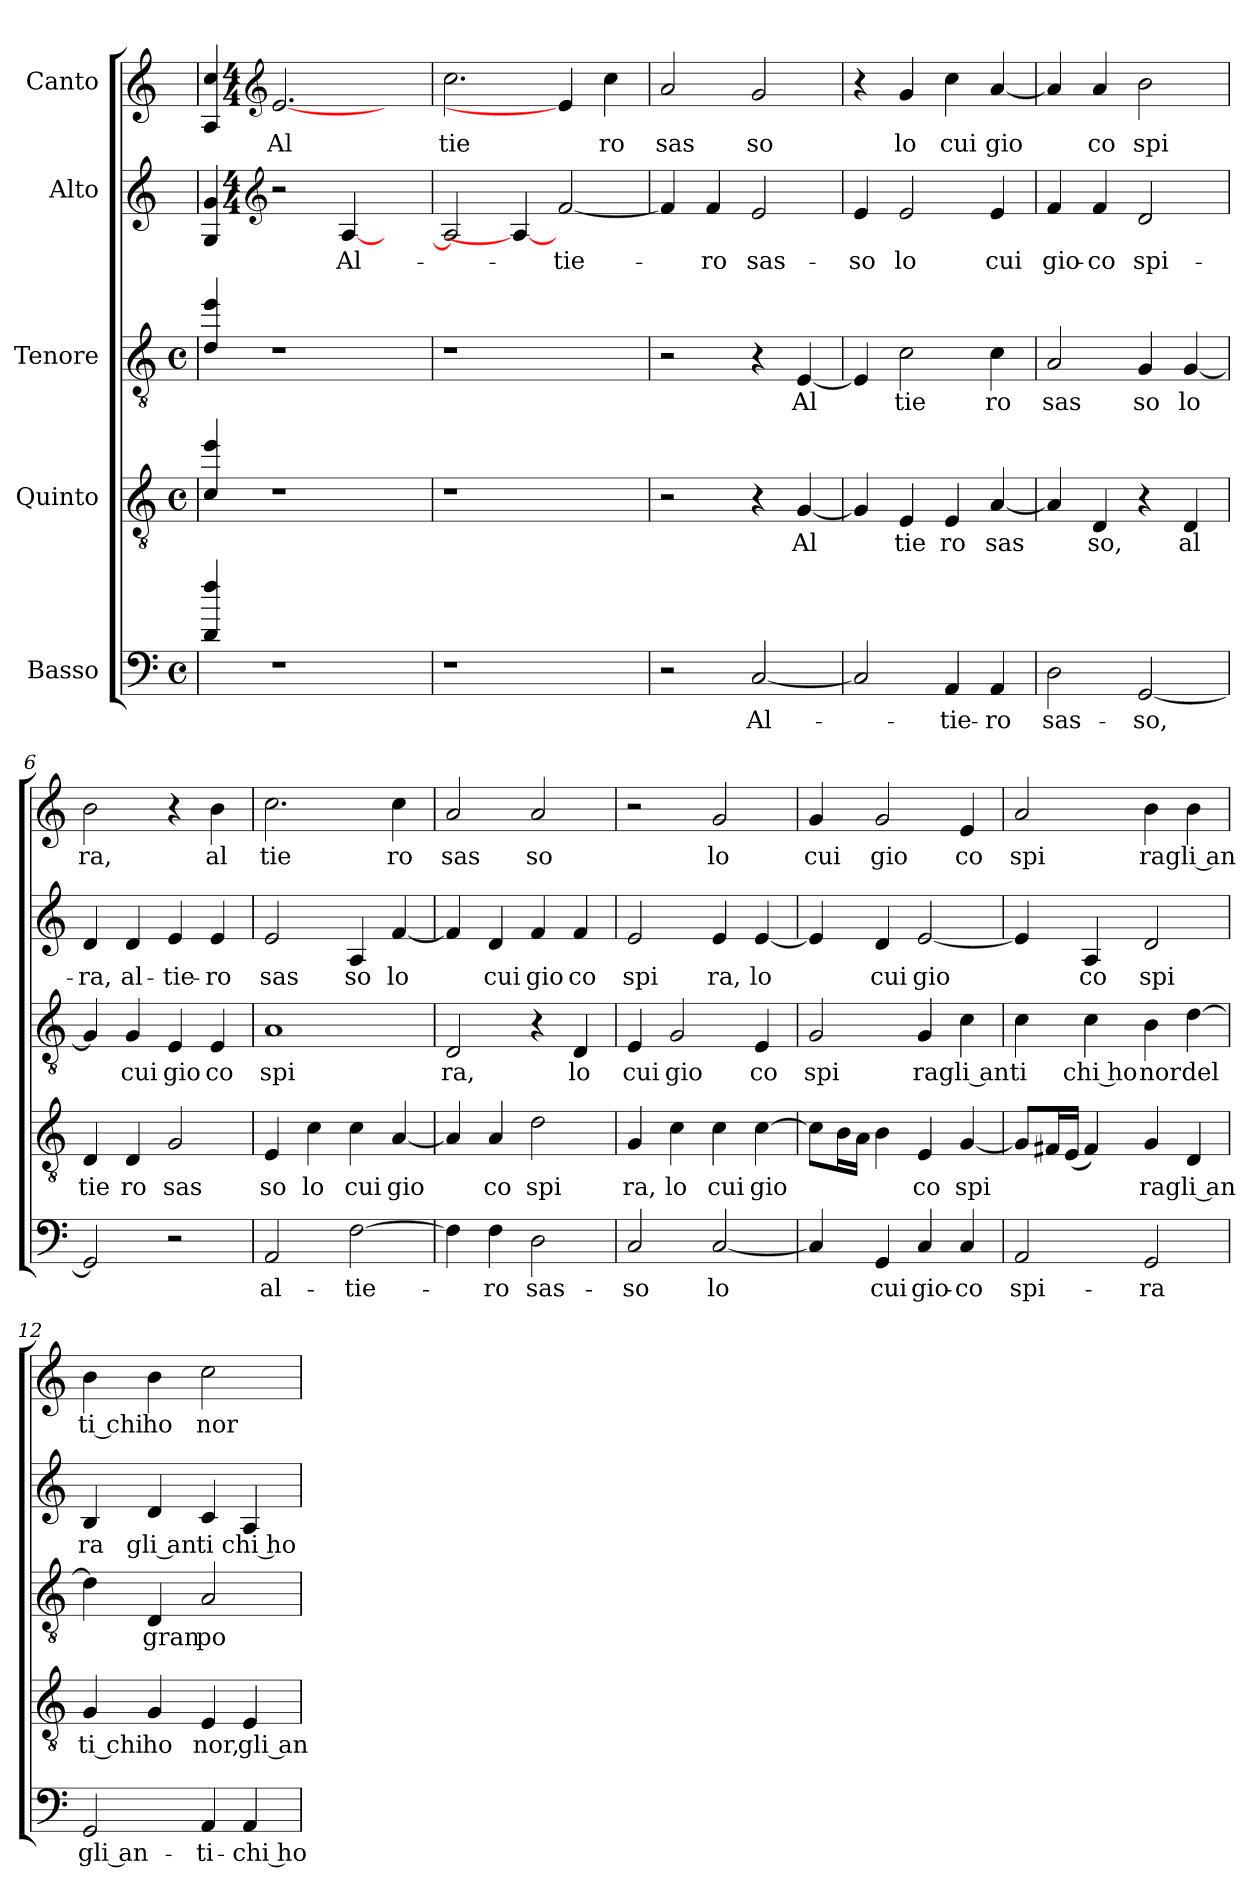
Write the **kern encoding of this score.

**kern	**text	**kern	**text	**kern	**text	**kern	**text	**kern	**text
*part5	*part5	*part4	*part4	*part3	*part3	*part2	*part2	*part1	*part1
*staff5	*staff5	*staff4	*staff4	*staff3	*staff3	*staff2	*staff2	*staff1	*staff1
*I"Basso	*	*I"Quinto	*	*I"Tenore	*	*I"Alto	*	*I"Canto	*
!!LO:PB:g=z
*stria5	*	*stria5	*	*stria5	*	*stria5	*	*stria5	*
*clefF4	*	*clefGv2	*	*clefGv2	*	*	*	*	*
*M4/4	*	*M4/4	*	*M4/4	*	*	*	*	*
*met(c)	*	*met(c)	*	*met(c)	*	*	*	*	*
=1	=1!	=1	=1!	=1	=1!	=1	=1!	=1!	=1!
4ff/ 4d/	.	4ee/ 4c/	.	4ee/ 4d/	.	4g/ 4G/	.	4cc/ 4A/	.
*	*	*	*	*	*	*clefG2	*	*clefG2	*
*	*	*	*	*	*	*M4/4	*	*M4/4	*
*	*	*	*	*	*	*met(c)	*	*met(c)	*
!LO:N:vis=1	!	!LO:N:vis=1	!	!LO:N:vis=1	!	!	!	!	!LO:LY:b:cj
1r	.	1r	.	1r	.	2r	.	[2.e	Al
!	!	!	!	!	!	!	!LO:LY:b:cj	!	!
.	.	.	.	.	.	[<4A/	Al-	.	.
.	.	.	.	.	.	4ryy	.	4ryy	.
=2	=2	=2	=2	=2	=2	=2	=2	=2	=2
!	!	!	!	!	!	!	!	!	!LO:LY:b:cj
1r	.	1r	.	1r	.	2A/]	.	2.cc\	tie
.	.	.	.	.	.	4A/_	.	.	.
!	!	!	!	!	!	!	!LO:LY:b:cj	!	!
.	.	.	.	.	.	[<2f/	-tie-	4e]	.
!	!	!	!	!	!	!	!	!	!LO:LY:b:cj
4ryy	.	4ryy	.	4ryy	.	.	.	4cc\	ro
=3	=3	=3	=3	=3	=3	=3	=3	=3	=3
!	!	!	!	!	!	!	!	!	!LO:LY:b:cj
2r	.	2r	.	2r	.	4f/]	.	2a/	sas
!	!	!	!	!	!	!	!LO:LY:b:cj	!	!
.	.	.	.	.	.	4f/	-ro	.	.
!	!LO:LY:b:cj	!	!	!	!	!	!LO:LY:b:cj	!	!LO:LY:b:cj
[<2C/	Al-	4r	.	4r	.	2e/	sas-	2g/	so
!	!	!	!LO:LY:b:cj	!	!LO:LY:b:cj	!	!	!	!
.	.	[<4G/	Al	[<4E/	Al	.	.	.	.
=4	=4	=4	=4	=4	=4	=4	=4	=4	=4
!	!	!	!	!	!	!	!LO:LY:b:cj	!	!
2C/]	.	4G/]	.	4E/]	.	4e/	-so	4r	.
!	!	!	!LO:LY:b:cj	!	!LO:LY:b:cj	!	!LO:LY:b:cj	!	!LO:LY:b:cj
.	.	4E/	tie	2c\	tie	2e/	lo	4g/	lo
!	!LO:LY:b:cj	!	!LO:LY:b:cj	!	!	!	!	!	!LO:LY:b:cj
4AA/	-tie-	4E/	ro	.	.	.	.	4cc\	cui
!	!LO:LY:b:cj	!	!LO:LY:b	!	!LO:LY:b:cj	!	!LO:LY:b:cj	!	!LO:LY:b
4AA/	-ro	[<4A/	sas	4c\	ro	4e/	cui	[<4a/	gio
=5	=5	=5	=5	=5	=5	=5	=5	=5	=5
!	!LO:LY:b:cj	!	!	!	!LO:LY:b:cj	!	!LO:LY:b:cj	!	!
2D\	sas-	4A/]	.	2A/	sas	4f/	gio-	4a/]	.
!	!	!	!LO:LY:b:cj	!	!	!	!LO:LY:b:cj	!	!LO:LY:b:cj
.	.	4D/	so,	.	.	4f/	-co	4a/	co
!	!LO:LY:b:cj	!	!	!	!LO:LY:b:cj	!	!LO:LY:b:cj	!	!LO:LY:b:cj
[<2GG/	-so,	4r	.	4G/	so	2d/	spi-	2b\	spi
!	!	!	!LO:LY:b:cj	!	!LO:LY:b:cj	!	!	!	!
.	.	4D/	al	[<4G/	lo	.	.	.	.
=6	=6	=6	=6	=6	=6	=6	=6	=6	=6
!	!	!	!LO:LY:b:cj	!	!	!	!LO:LY:b:cj	!	!LO:LY:b:cj
2GG/]	.	4D/	tie	4G/]	.	4d/	-ra,	2b\	ra,
!	!	!	!LO:LY:b:cj	!	!LO:LY:b:cj	!	!LO:LY:b:cj	!	!
.	.	4D/	ro	4G/	cui	4d/	al-	.	.
!	!	!	!LO:LY:b:cj	!	!LO:LY:b:cj	!	!LO:LY:b:cj	!	!
2r	.	2G/	sas	4E/	gio	4e/	-tie-	4r	.
!	!	!	!	!	!LO:LY:b:cj	!	!LO:LY:b:cj	!	!LO:LY:b:cj
.	.	.	.	4E/	co	4e/	-ro	4b\	al
!!LO:LB:g=z
=7	=7	=7	=7	=7	=7	=7	=7	=7	=7
!	!LO:LY:b:cj	!	!LO:LY:b:cj	!	!LO:LY:b:cj	!	!LO:LY:b:cj	!	!LO:LY:b:cj
2AA/	al-	4E/	so	1A	spi	2e/	sas	2.cc\	tie
!	!	!	!LO:LY:b:cj	!	!	!	!	!	!
.	.	4c\	lo	.	.	.	.	.	.
!	!LO:LY:b:cj	!	!LO:LY:b:cj	!	!	!	!LO:LY:b:cj	!	!
[>2F\	-tie-	4c\	cui	.	.	4A/	so	.	.
!	!	!	!LO:LY:b	!	!	!	!LO:LY:b:cj	!	!LO:LY:b:cj
.	.	[<4A/	gio	.	.	[<4f/	lo	4cc\	ro
=8	=8	=8	=8	=8	=8	=8	=8	=8	=8
!	!	!	!	!	!LO:LY:b:cj	!	!	!	!LO:LY:b:cj
4F\]	.	4A/]	.	2D/	ra,	4f/]	.	2a/	sas
!	!LO:LY:b:cj	!	!LO:LY:b:cj	!	!	!	!LO:LY:b:cj	!	!
4F\	-ro	4A/	co	.	.	4d/	cui	.	.
!	!LO:LY:b:cj	!	!LO:LY:b:cj	!	!	!	!LO:LY:b:cj	!	!LO:LY:b:cj
2D\	sas-	2d\	spi	4r	.	4f/	gio	2a/	so
!	!	!	!	!	!LO:LY:b:cj	!	!LO:LY:b:cj	!	!
.	.	.	.	4D/	lo	4f/	co	.	.
=9	=9	=9	=9	=9	=9	=9	=9	=9	=9
!	!LO:LY:b:cj	!	!LO:LY:b:cj	!	!LO:LY:b:cj	!	!LO:LY:b:cj	!	!
2C/	-so	4G/	ra,	4E/	cui	2e/	spi	2r	.
!	!	!	!LO:LY:b:cj	!	!LO:LY:b:cj	!	!	!	!
.	.	4c\	lo	2G/	gio	.	.	.	.
!	!LO:LY:b:cj	!	!LO:LY:b:cj	!	!	!	!LO:LY:b:cj	!	!LO:LY:b:cj
[<2C/	lo	4c\	cui	.	.	4e/	ra,	2g/	lo
!	!	!	!LO:LY:b	!	!LO:LY:b:cj	!	!LO:LY:b:cj	!	!
.	.	[>4c\	gio	4E/	co	[<4e/	lo	.	.
=10	=10	=10	=10	=10	=10	=10	=10	=10	=10
!	!	!	!	!	!LO:LY:b:cj	!	!	!	!LO:LY:b:cj
4C/]	.	8c\L]	.	2G/	spi	4e/]	.	4g/	cui
.	.	16B\	.	.	.	.	.	.	.
.	.	16A\J	.	.	.	.	.	.	.
!	!LO:LY:b:cj	!	!	!	!	!	!LO:LY:b:cj	!	!LO:LY:b:cj
4GG/	cui	4B\	.	.	.	4d/	cui	2g/	gio
!	!LO:LY:b:cj	!	!LO:LY:b:cj	!	!LO:LY:b:cj	!	!LO:LY:b	!	!
4C/	gio-	4E/	co	4G/	ra	[<2e/	gio	.	.
!	!LO:LY:b:cj	!	!LO:LY:b	!	!LO:LY:b:rj	!	!	!	!LO:LY:b:cj
4C/	-co	[<4G/	spi	4c\	gli an	.	.	4e/	co
=11	=11	=11	=11	=11	=11	=11	=11	=11	=11
!	!LO:LY:b:cj	!	!	!	!LO:LY:b:cj	!	!	!	!LO:LY:b:cj
2AA/	spi-	8G/L]	.	4c\	ti	4e/]	.	2a/	spi
.	.	16F#X/	.	.	.	.	.	.	.
.	.	(>16E/J	.	.	.	.	.	.	.
!	!	!	!	!	!LO:LY:b:rj	!	!LO:LY:b:cj	!	!
.	.	4F#/)	.	4c\	chi ho	4A/	co	.	.
!	!LO:LY:b:cj	!	!LO:LY:b:cj	!	!LO:LY:b:cj	!	!LO:LY:b:cj	!	!LO:LY:b:cj
2GG/	-ra	4G/	ra	4B\	nor	2d/	spi	4b\	ra
!	!	!	!LO:LY:b:rj	!	!LO:LY:b	!	!	!	!LO:LY:b:rj
.	.	4D/	gli an	[>4d\	del	.	.	4b\	gli an
=12	=12	=12	=12	=12	=12	=12	=12	=12	=12
!	!LO:LY:b:rj	!	!LO:LY:b:cj	!	!	!	!LO:LY:b:cj	!	!LO:LY:b:cj
2GG/	gli an-	4G/	ti chi	4d\]	.	4B/	ra	4b\	ti chi
!	!	!	!LO:LY:b	!	!LO:LY:b:cj	!	!LO:LY:b:rj	!	!LO:LY:b
.	.	4G/	ho	4D/	gran	4d/	gli an	4b\	ho
!	!LO:LY:b:cj	!	!LO:LY:b:cj	!	!LO:LY:b:cj	!	!LO:LY:b:cj	!	!LO:LY:b:cj
4AA/	-ti-	4E/	nor,	2A/	po	4c/	ti	2cc\	nor
!	!LO:LY:b:rj	!	!LO:LY:b:rj	!	!	!	!LO:LY:b:rj	!	!
4AA/	-chi ho-	4E/	gli an	.	.	4A/	chi ho	.	.
=	=	=	=	=	=	=	=	=	=
*-	*-	*-	*-	*-	*-	*-	*-	*-	*-
